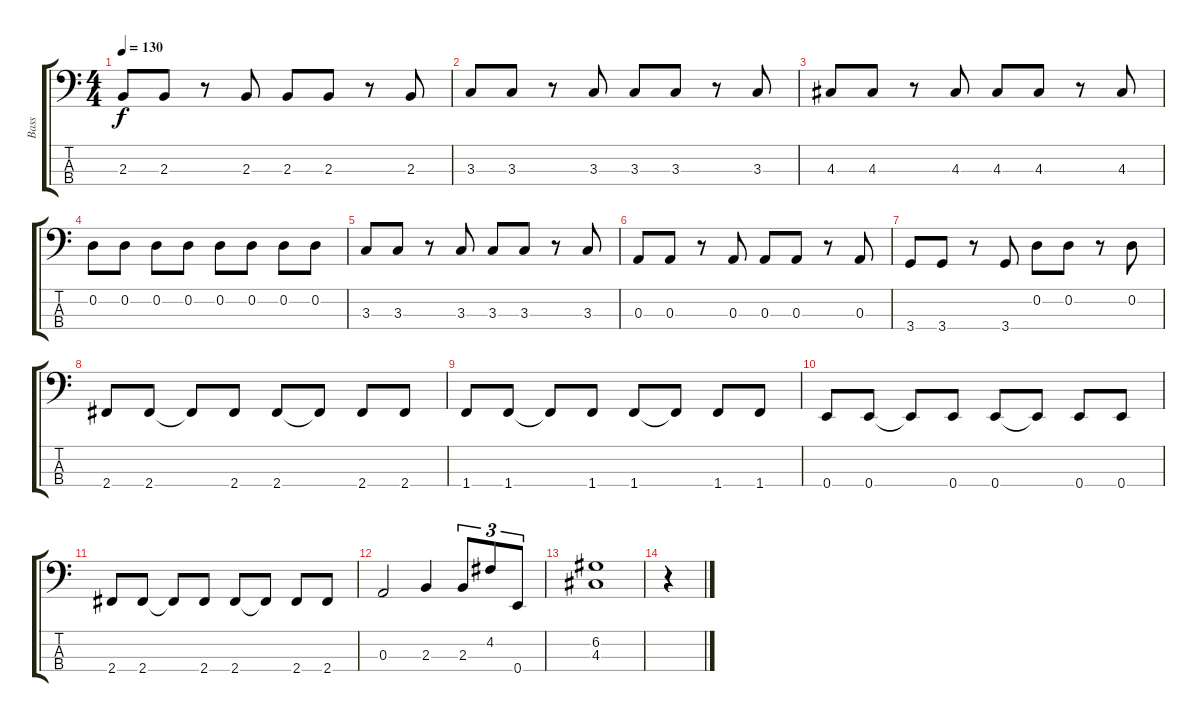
\track ("Bass" "Bass") {instrument electricbassfinger}
\staff {score tabs}
\tuning (G2 D2 A1 E1) {hide}
\ts (4 4)
\tempo 130
\clef f4
\ks c
2.3.8{dy f} 2.3.8 r.8 2.3.8 2.3.8 2.3.8 r.8 2.3.8 |
3.3.8 3.3.8 r.8 3.3.8 3.3.8 3.3.8 r.8 3.3.8 |
4.3.8 4.3.8 r.8 4.3.8 4.3.8 4.3.8 r.8 4.3.8 |
0.2.8 0.2.8 0.2.8 0.2.8 0.2.8 0.2.8 0.2.8 0.2.8 |
3.3.8 3.3.8 r.8 3.3.8 3.3.8 3.3.8 r.8 3.3.8 |
0.3.8 0.3.8 r.8 0.3.8 0.3.8 0.3.8 r.8 0.3.8 |
3.4.8 3.4.8 r.8 3.4.8 0.2.8 0.2.8 r.8 0.2.8 |
2.4.8 2.4.8 2.4{t}.8 2.4.8 2.4.8 2.4{t}.8 2.4.8 2.4.8 |
1.4.8 1.4.8 1.4{t}.8 1.4.8 1.4.8 1.4{t}.8 1.4.8 1.4.8 |
0.4.8 0.4.8 0.4{t}.8 0.4.8 0.4.8 0.4{t}.8 0.4.8 0.4.8 |
2.4.8 2.4.8 2.4{t}.8 2.4.8 2.4.8 2.4{t}.8 2.4.8 2.4.8 |
0.3.2 2.3.4 2.3.8{tu (3 2)} 4.2.8{tu (3 2)} 0.4.8{tu (3 2)} |
(6.2 4.3).1 |
r.4
